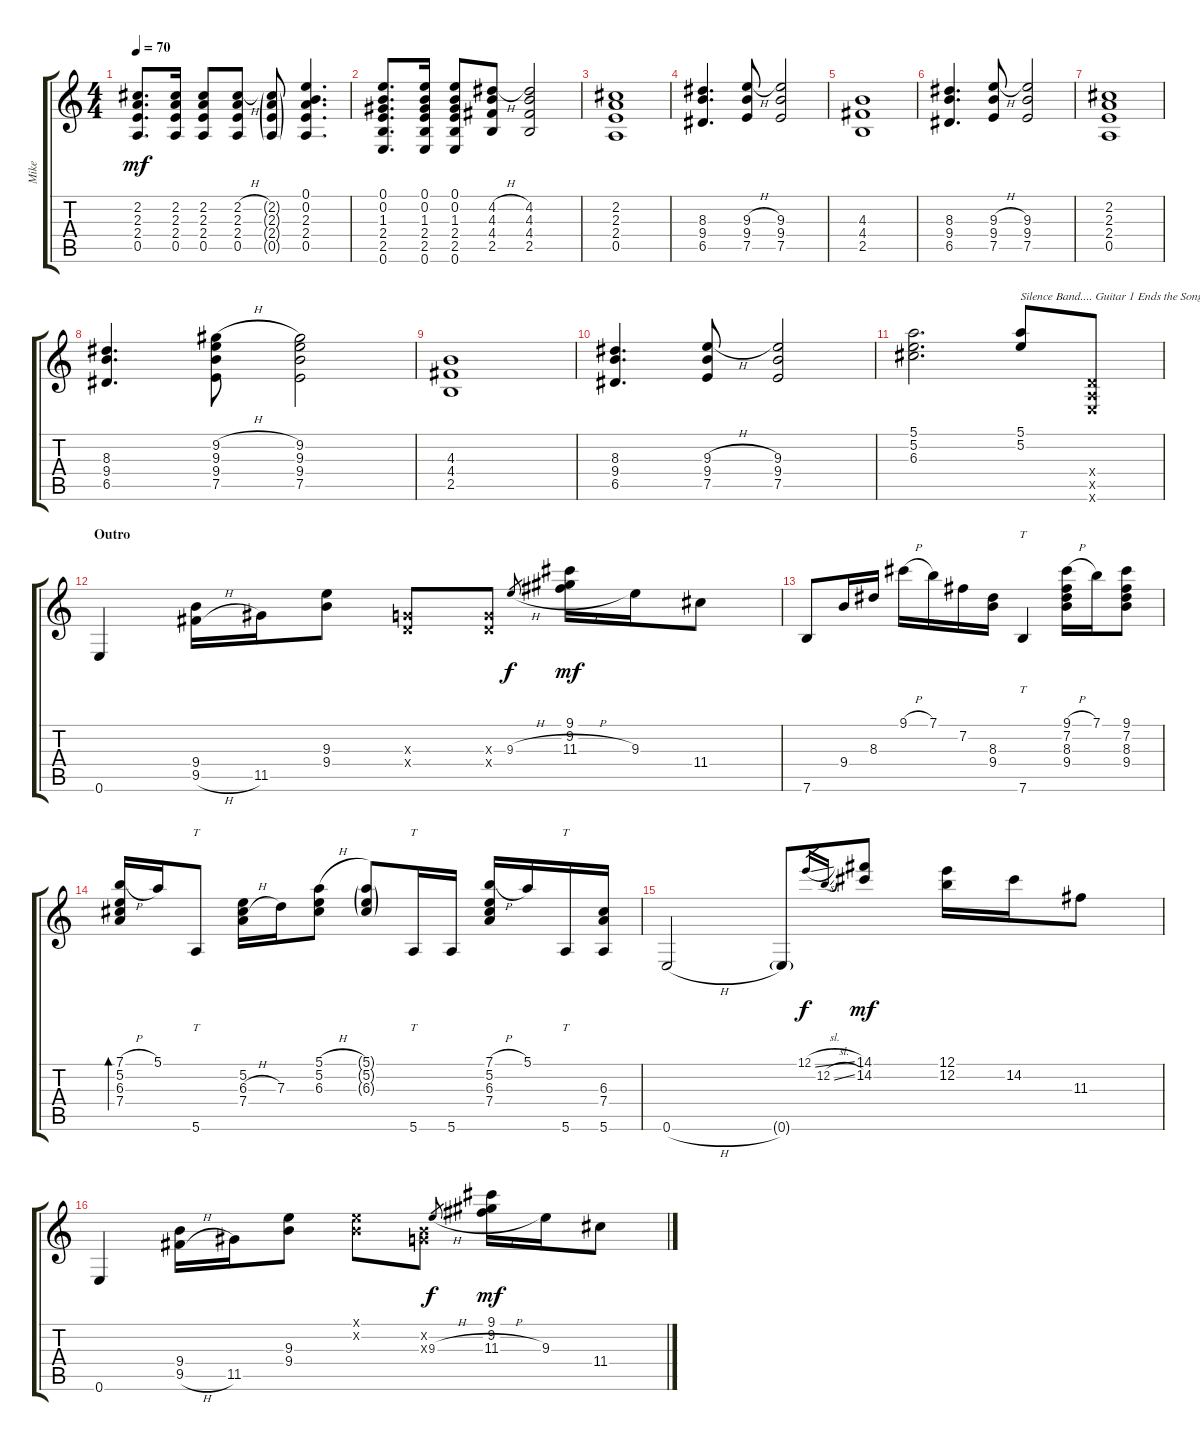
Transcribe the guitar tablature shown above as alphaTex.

\track ("Mike" "Mike") {instrument electricguitarjazz}
\staff {score tabs}
\tuning (E4 B3 G3 D3 A2 E2) {hide}
\ts (4 4)
\tempo 70
\clef g2
\ks c
(2.2 2.3 2.4 0.5).8{d dy mf} (2.2 2.3 2.4 0.5).16 (2.2 2.3 2.4 0.5).8 (2.2{h} 2.3 2.4 0.5).8 (2.2{g} 2.3{g} 2.4{g} 0.5{g}).8 (0.1 0.2 2.3 2.4 0.5).4{d} |
(0.1 0.2 1.3 2.4 2.5 0.6).8{d} (0.1 0.2 1.3 2.4 2.5 0.6).16 (0.1 0.2 1.3 2.4 2.5 0.6).8 (4.2{h} 4.3 4.4 2.5).8 (4.2 4.3 4.4 2.5).2 |
(2.2 2.3 2.4 0.5).1 |
(8.3 9.4 6.5).4{d} (9.3{h} 9.4 7.5).8 (9.3 9.4 7.5).2 |
(4.3 4.4 2.5).1 |
(8.3 9.4 6.5).4{d} (9.3{h} 9.4 7.5).8 (9.3 9.4 7.5).2 |
(2.2 2.3 2.4 0.5).1 |
(8.3 9.4 6.5).4{d} (9.2{h} 9.3 9.4 7.5).8 (9.2 9.3 9.4 7.5).2 |
(4.3 4.4 2.5).1 |
(8.3 9.4 6.5).4{d} (9.3{h} 9.4 7.5).8 (9.3 9.4 7.5).2 |
(5.1 5.2 6.3).2{d} (5.1 5.2).8{txt "Silence Band.... Guitar 1 Ends the Song"} (0.4{x} 0.5{x} 0.6{x}).8 |
\section ("" "Outro")
0.6.4 (9.4 9.5{h}).16 11.5.16 (9.3 9.4).8 (0.3{x} 0.4{x}).8 (0.3{x} 0.4{x}).8 9.3{h}.8{gr dy f} (9.1 9.2 11.3{h}).16{dy mf} 9.3.16 11.4.8 |
7.6.8 9.4.16 8.3.16 9.1{h}.16 7.1.16 7.2.16 (8.3 9.4).16 7.6.4{tt} (9.1{h} 7.2 8.3 9.4).16 7.1.16 (9.1 7.2 8.3 9.4).8 |
(7.1{h} 5.2 6.3 7.4).16{bd 120} 5.1.16 5.6.8{tt} (5.2 6.3{h} 7.4).16 7.3.16 (5.1{h} 5.2 6.3).8 (5.1{g} 5.2{g} 6.3{g}).8 5.6.16{tt} 5.6.16 (7.1{h} 5.2 6.3 7.4).16 5.1.16 5.6.16{tt} (6.3 7.4 5.6).16 |
0.6{h}.2 0.6{g}.8 12.1{sl}.16{gr dy f} 12.2{sl}.16{gr} (14.1 14.2).8{dy mf} (12.1 12.2).16 14.2.16 11.3.8 |
0.6.4 (9.4 9.5{h}).16 11.5.16 (9.3 9.4).8 (0.1{x} 0.2{x}).8 (0.2{x} 0.3{x}).8 9.3{h}.8{gr dy f} (9.1 9.2 11.3{h}).16{dy mf} 9.3.16 11.4.8
